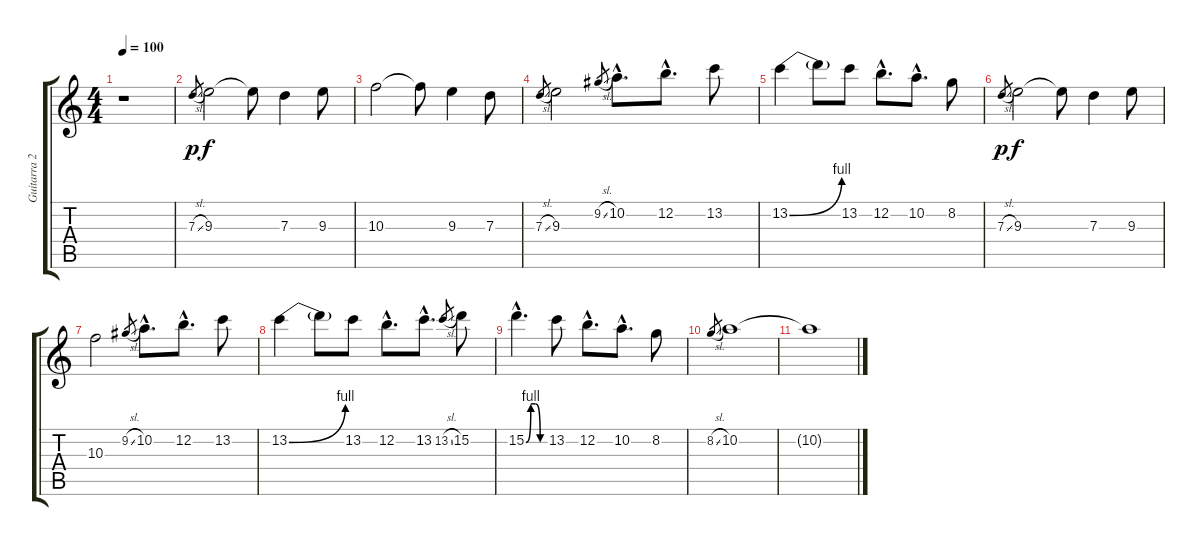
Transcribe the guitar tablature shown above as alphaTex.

\track ("Guitarra 2" "Guitarra 2") {instrument overdrivenguitar}
\staff {score tabs}
\tuning (E4 B3 G3 D3 A2 E2) {hide}
\ts (4 4)
\tempo 100
\clef g2
\ks c
r.1{dy p} |
7.3{sl}.8{gr} 9.3.2{dy f} 9.3{t}.8 7.3.4 9.3.8 |
10.3.2 10.3{t}.8 9.3.4 7.3.8 |
7.3{sl}.8{gr} 9.3.2 9.2{sl}.8{gr} 10.2{hac}.8{d} 12.2{hac}.8{d} 13.2.8 |
13.2{be (bend 0 0 60 4)}.4 13.2{t}.8 13.2.8 12.2{hac}.8{d} 10.2{hac}.8{d} 8.2.8 |
7.3{sl}.8{gr dy p} 9.3.2{dy f} 9.3{t}.8 7.3.4 9.3.8 |
10.3.2 9.2{sl}.8{gr} 10.2{hac}.8{d} 12.2{hac}.8{d} 13.2.8 |
13.2{be (bend 0 0 60 4)}.4 13.2{t}.8 13.2.8 12.2{hac}.8{d} 13.2{hac}.8{d} 13.2{sl}.8{gr} 15.2.8 |
15.2{be (custom 0 0 15 4 30 4 45 0 60 0) hac}.4{d} 13.2.8 12.2{hac}.8{d} 10.2{hac}.8{d} 8.2.8 |
8.2{sl}.8{gr} 10.2.1{volume 2} |
10.2{t}.1
